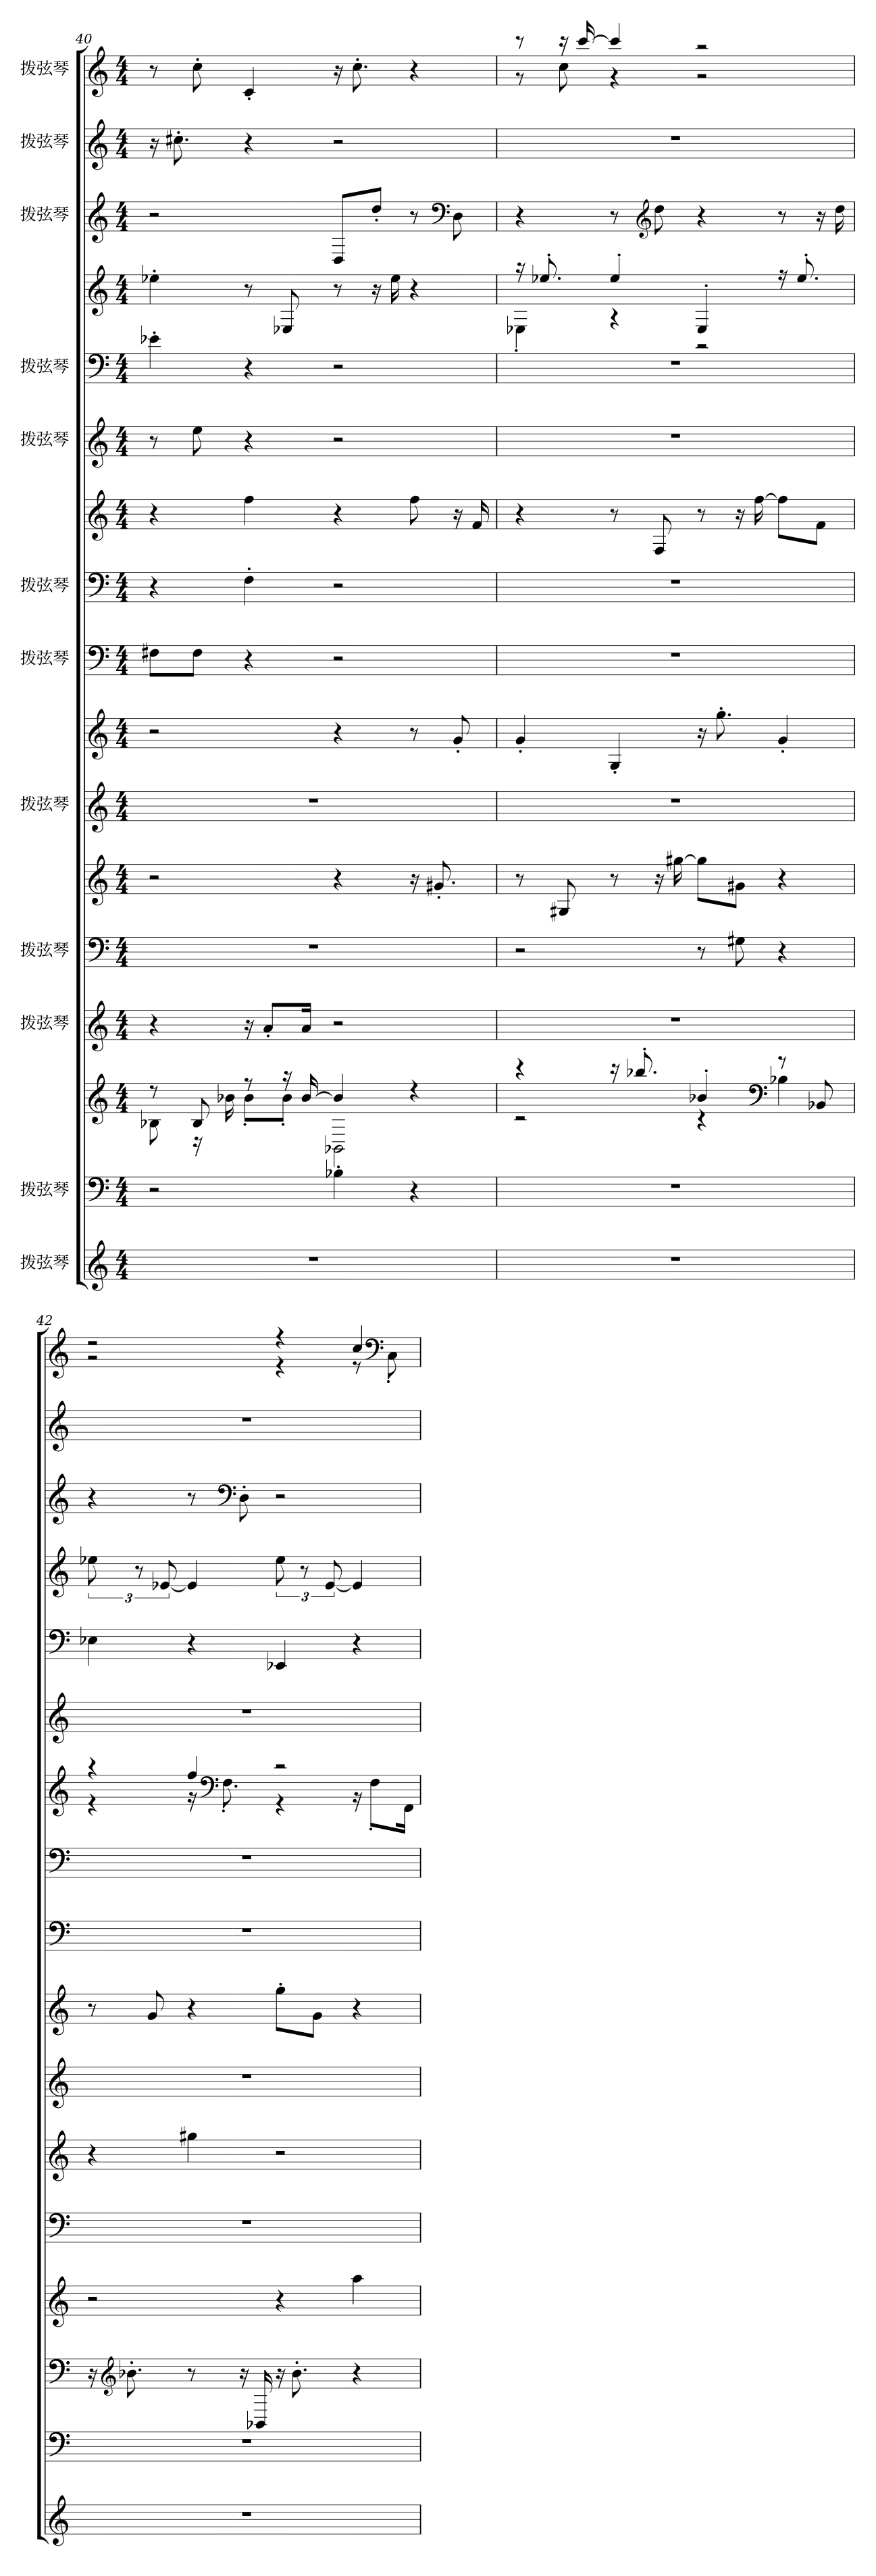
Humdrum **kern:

**kern	**kern	**kern	**kern	**kern	**kern	**kern	**kern	**kern	**kern	**kern	**kern	**kern	**kern	**kern	**kern	**kern
*part12	*part11	*part11	*part10	*part9	*part9	*part8	*part8	*part7	*part6	*part6	*part5	*part4	*part4	*part3	*part2	*part1
*staff17	*staff16	*staff15	*staff14	*staff13	*staff12	*staff11	*staff10	*staff9	*staff8	*staff7	*staff6	*staff5	*staff4	*staff3	*staff2	*staff1
*I"拨弦琴	*I"拨弦琴	*	*I"拨弦琴	*I"拨弦琴	*	*I"拨弦琴	*	*I"拨弦琴	*I"拨弦琴	*	*I"拨弦琴	*I"拨弦琴	*	*I"拨弦琴	*I"拨弦琴	*I"拨弦琴
!!LO:PB:g=z
*clefG2	*clefF4	*clefG2	*clefG2	*clefF4	*clefG2	*clefG2	*clefG2	*clefF4	*clefF4	*clefG2	*clefG2	*clefF4	*clefG2	*clefG2	*clefG2	*clefG2
*k[]	*k[]	*k[]	*k[]	*k[]	*k[]	*k[]	*k[]	*k[]	*k[]	*k[]	*k[]	*k[]	*k[]	*k[]	*k[]	*k[]
*M4/4	*M4/4	*M4/4	*M4/4	*M4/4	*M4/4	*M4/4	*M4/4	*M4/4	*M4/4	*M4/4	*M4/4	*M4/4	*M4/4	*M4/4	*M4/4	*M4/4
=40	=40	=40	=40	=40	=40	=40	=40	=40	=40	=40	=40	=40	=40	=40	=40	=40
*	*	*^	*	*	*	*	*	*	*	*	*	*	*	*	*	*
1r	2r	8r	8B-X\	4r	1r	2r	1r	2r	8F#X\L	4r	4r	8r	4e-X'\	4ee-X'\	2r	16r	8r
.	.	.	.	.	.	.	.	.	.	.	.	.	.	.	.	8.cc#X'\	.
.	.	8B-/	16r	.	.	.	.	.	8F#\J	.	.	8ee\	.	.	.	.	8cc'\
.	.	.	16b-X\	.	.	.	.	.	.	.	.	.	.	.	.	.	.
.	.	8r	8b-'\L	16r	.	.	.	.	4r	4F'\	4ff\	4r	4r	8r	.	4r	4c'/
.	.	.	.	8a'/L	.	.	.	.	.	.	.	.	.	.	.	.	.
.	.	16r	8b-'\J	.	.	.	.	.	.	.	.	.	.	8E-X/	.	.	.
.	.	[16b-/	.	16a/Jk	.	.	.	.	.	.	.	.	.	.	.	.	.
.	4B-X'\	4b-/]	2BB-X\	2r	.	4r	.	4r	2r	2r	4r	2r	2r	8r	8D/L	2r	16r
.	.	.	.	.	.	.	.	.	.	.	.	.	.	.	.	.	8.cc'\
.	.	.	.	.	.	.	.	.	.	.	.	.	.	16r	8dd'/J	.	.
.	.	.	.	.	.	.	.	.	.	.	.	.	.	16ee-\	.	.	.
.	4r	4r	.	.	.	16r	.	8r	.	.	8ff\	.	.	4r	8r	.	4r
.	.	.	.	.	.	8.g#X'/	.	.	.	.	.	.	.	.	.	.	.
*	*	*	*	*	*	*	*	*	*	*	*	*	*	*	*clefF4	*	*
.	.	.	.	.	.	.	.	8g'/	.	.	16r	.	.	.	8D\	.	.
.	.	.	.	.	.	.	.	.	.	.	16f/	.	.	.	.	.	.
=41	=41	=41	=41	=41	=41	=41	=41	=41	=41	=41	=41	=41	=41	=41	=41	=41	=41
*	*	*	*	*	*	*	*	*	*	*	*	*	*	*^	*	*	*^
1r	1r	4r	2r	1r	2r	8r	1r	4g'/	1r	1r	4r	1r	1r	16r	4E-X'\	4r	1r	8r	8r
.	.	.	.	.	.	.	.	.	.	.	.	.	.	8.ee-X'/	.	.	.	.	.
.	.	.	.	.	.	8G#X/	.	.	.	.	.	.	.	.	.	.	.	16r	8cc\
.	.	.	.	.	.	.	.	.	.	.	.	.	.	.	.	.	.	[16ccc/	.
.	.	16r	.	.	.	8r	.	4G'/	.	.	8r	.	.	4ee-'/	4r	8r	.	4ccc/]	4r
.	.	8.bb-X'/	.	.	.	.	.	.	.	.	.	.	.	.	.	.	.	.	.
*	*	*	*	*	*	*	*	*	*	*	*	*	*	*	*	*clefG2	*	*	*
.	.	.	.	.	.	16r	.	.	.	.	8F/	.	.	.	.	8dd\	.	.	.
.	.	.	.	.	.	[16gg#X\	.	.	.	.	.	.	.	.	.	.	.	.	.
.	.	4b-X'/	4r	.	8r	8gg#\L]	.	16r	.	.	8r	.	.	4E-'/	2r	4r	.	2r	2r
.	.	.	.	.	.	.	.	8.gg'\	.	.	.	.	.	.	.	.	.	.	.
.	.	.	.	.	8G#X\	8g#X\J	.	.	.	.	16r	.	.	.	.	.	.	.	.
.	.	.	.	.	.	.	.	.	.	.	[16ff\	.	.	.	.	.	.	.	.
*	*	*clefF4	*	*	*	*	*	*	*	*	*	*	*	*	*	*	*	*	*
.	.	8r	4B-X\	.	4r	4r	.	4g'/	.	.	8ff\L]	.	.	16r	.	8r	.	.	.
.	.	.	.	.	.	.	.	.	.	.	.	.	.	8.ee-'/	.	.	.	.	.
.	.	8BB-X/	.	.	.	.	.	.	.	.	8f\J	.	.	.	.	16r	.	.	.
.	.	.	.	.	.	.	.	.	.	.	.	.	.	.	.	16dd\	.	.	.
*	*	*v	*v	*	*	*	*	*	*	*	*	*	*	*v	*v	*	*	*	*
!!LO:PB:g=z	!!
=42	=42	=42	=42	=42	=42	=42	=42	=42	=42	=42	=42	=42	=42	=42	=42	=42	=42
*	*	*	*	*	*	*	*	*	*	*^	*	*	*	*	*	*	*
1r	1r	16r	2r	1r	4r	1r	8r	1r	1r	4r	4r	1r	4E-X\	12ee-X\	4r	1r	2r	2r
*	*	*clefG2	*	*	*	*	*	*	*	*	*	*	*	*	*	*	*	*
.	.	8.b-X'\	.	.	.	.	.	.	.	.	.	.	.	.	.	.	.	.
.	.	.	.	.	.	.	.	.	.	.	.	.	.	12r	.	.	.	.
.	.	.	.	.	.	.	8g/	.	.	.	.	.	.	.	.	.	.	.
.	.	.	.	.	.	.	.	.	.	.	.	.	.	[12e-X/	.	.	.	.
.	.	8r	.	.	4gg#X\	.	4r	.	.	4ff/	16r	.	4r	4e-/]	8r	.	.	.
*	*	*	*	*	*	*	*	*	*	*clefF4	*	*	*	*	*	*	*	*
.	.	.	.	.	.	.	.	.	.	.	8.F'\	.	.	.	.	.	.	.
*	*	*	*	*	*	*	*	*	*	*	*	*	*	*	*clefF4	*	*	*
.	.	16r	.	.	.	.	.	.	.	.	.	.	.	.	8D'\	.	.	.
.	.	16BB-X/	.	.	.	.	.	.	.	.	.	.	.	.	.	.	.	.
.	.	16r	4r	.	2r	.	8gg'\L	.	.	2r	4r	.	4EE-X/	12ee-\	2r	.	4r	4r
.	.	8.b-'\	.	.	.	.	.	.	.	.	.	.	.	.	.	.	.	.
.	.	.	.	.	.	.	.	.	.	.	.	.	.	12r	.	.	.	.
.	.	.	.	.	.	.	8g\J	.	.	.	.	.	.	.	.	.	.	.
.	.	.	.	.	.	.	.	.	.	.	.	.	.	[12e-/	.	.	.	.
.	.	4r	4aa\	.	.	.	4r	.	.	.	16r	.	4r	4e-/]	.	.	4cc/	8r
.	.	.	.	.	.	.	.	.	.	.	8F'\L	.	.	.	.	.	.	.
*	*	*	*	*	*	*	*	*	*	*	*	*	*	*	*	*	*clefF4	*
.	.	.	.	.	.	.	.	.	.	.	.	.	.	.	.	.	.	8C'\
.	.	.	.	.	.	.	.	.	.	.	16FF\Jk	.	.	.	.	.	.	.
*	*	*	*	*	*	*	*	*	*	*v	*v	*	*	*	*	*	*v	*v
=	=	=	=	=	=	=	=	=	=	=	=	=	=	=	=	=
*-	*-	*-	*-	*-	*-	*-	*-	*-	*-	*-	*-	*-	*-	*-	*-	*-
